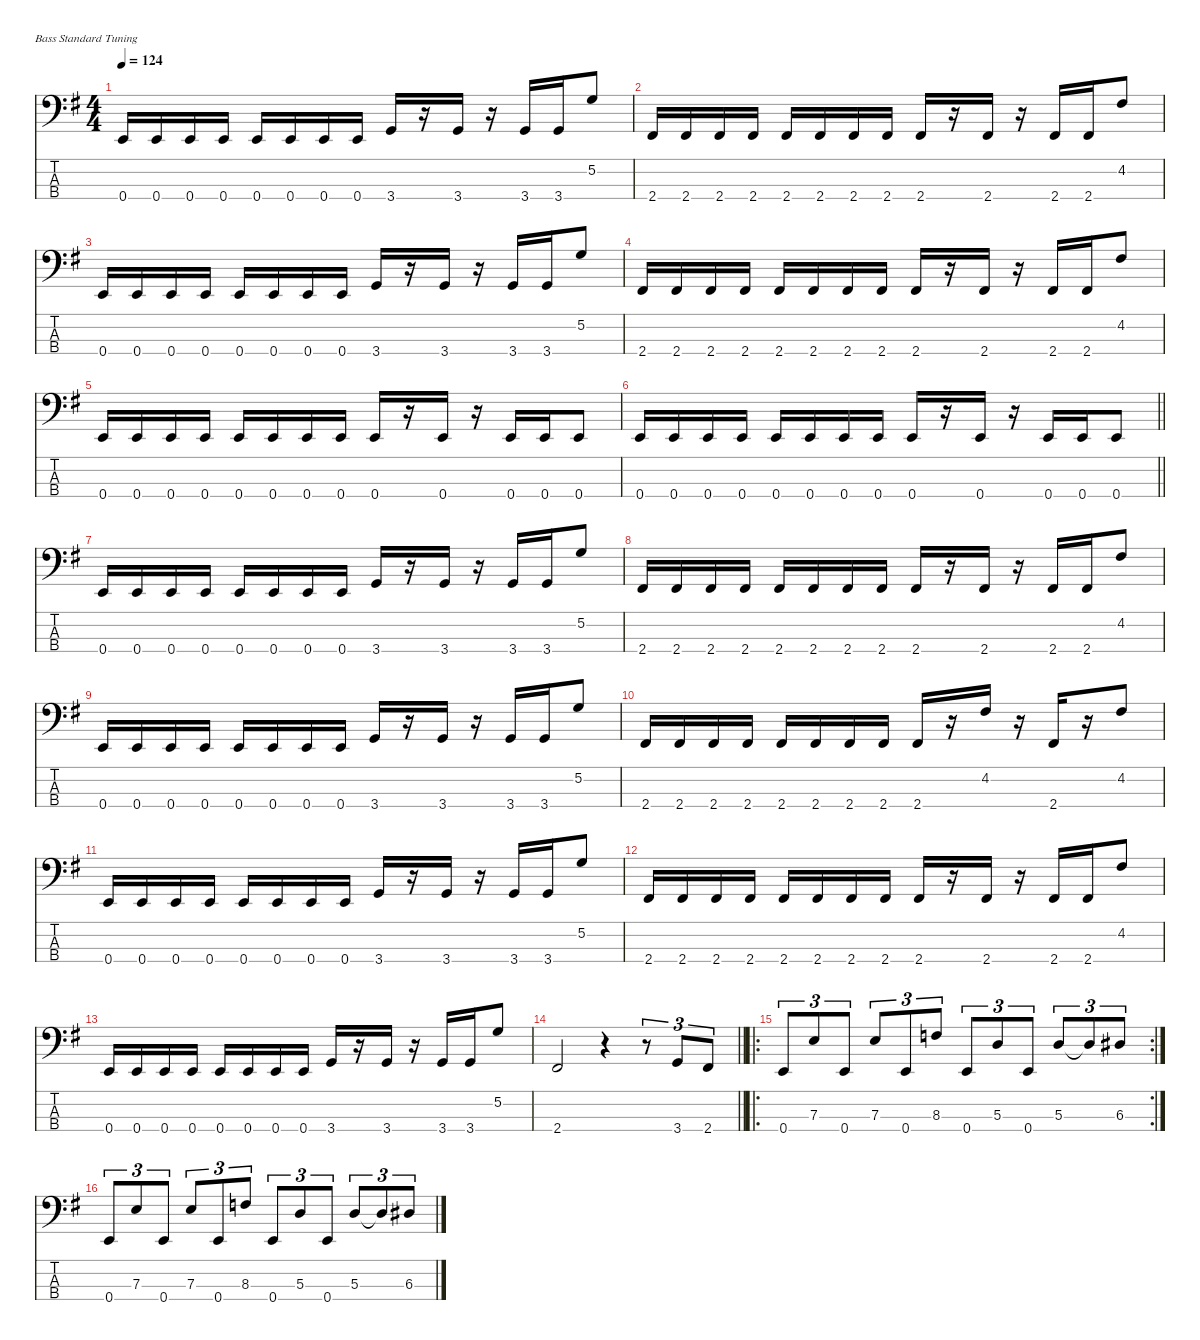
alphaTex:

\defaultSystemsLayout 4
\hideDynamics
\bracketExtendMode nobrackets
\singleTrackTrackNamePolicy hidden
\multiTrackTrackNamePolicy hidden
\otherSystemsTrackNameOrientation horizontal
\track ("Bass Gtr" "el.bs.") {defaultSystemsLayout 4 instrument electricbasspick}
\staff {score tabs}
\tuning (G2 D2 A1 E1)
\ts (4 4)
\tempo 124
\clef f4
\ks eminor
0.4{acc forcenatural}.16{dy fff beam Up} 0.4{acc forcenatural}.16{beam Up} 0.4{acc forcenatural}.16{beam Up} 0.4{acc forcenatural}.16{beam Up} 0.4{acc forcenatural}.16{beam Up} 0.4{acc forcenatural}.16{beam Up} 0.4{acc forcenatural}.16{beam Up} 0.4{acc forcenatural}.16{beam Up} 3.4{acc forcenatural}.16{beam Up} r.16{beam Up} 3.4{acc forcenatural}.16{beam Up} r.16{beam Up} 3.4{acc forcenatural}.16{beam Up} 3.4{acc forcenatural}.16{beam Up} 5.2{acc forcenatural}.8{beam Up} |
2.4{acc #}.16{beam Up} 2.4{acc #}.16{beam Up} 2.4{acc #}.16{beam Up} 2.4{acc #}.16{beam Up} 2.4{acc #}.16{beam Up} 2.4{acc #}.16{beam Up} 2.4{acc #}.16{beam Up} 2.4{acc #}.16{beam Up} 2.4{acc #}.16{beam Up} r.16{beam Up} 2.4{acc #}.16{beam Up} r.16{beam Up} 2.4{acc #}.16{beam Up} 2.4{acc #}.16{beam Up} 4.2{acc #}.8{beam Up} |
0.4{acc forcenatural}.16{beam Up} 0.4{acc forcenatural}.16{beam Up} 0.4{acc forcenatural}.16{beam Up} 0.4{acc forcenatural}.16{beam Up} 0.4{acc forcenatural}.16{beam Up} 0.4{acc forcenatural}.16{beam Up} 0.4{acc forcenatural}.16{beam Up} 0.4{acc forcenatural}.16{beam Up} 3.4{acc forcenatural}.16{beam Up} r.16{beam Up} 3.4{acc forcenatural}.16{beam Up} r.16{beam Up} 3.4{acc forcenatural}.16{beam Up} 3.4{acc forcenatural}.16{beam Up} 5.2{acc forcenatural}.8{beam Up} |
2.4{acc #}.16{beam Up} 2.4{acc #}.16{beam Up} 2.4{acc #}.16{beam Up} 2.4{acc #}.16{beam Up} 2.4{acc #}.16{beam Up} 2.4{acc #}.16{beam Up} 2.4{acc #}.16{beam Up} 2.4{acc #}.16{beam Up} 2.4{acc #}.16{beam Up} r.16{beam Up} 2.4{acc #}.16{beam Up} r.16{beam Up} 2.4{acc #}.16{beam Up} 2.4{acc #}.16{beam Up} 4.2{acc #}.8{beam Up} |
0.4{acc forcenatural}.16{beam Up} 0.4{acc forcenatural}.16{beam Up} 0.4{acc forcenatural}.16{beam Up} 0.4{acc forcenatural}.16{beam Up} 0.4{acc forcenatural}.16{beam Up} 0.4{acc forcenatural}.16{beam Up} 0.4{acc forcenatural}.16{beam Up} 0.4{acc forcenatural}.16{beam Up} 0.4{acc forcenatural}.16{beam Up} r.16{beam Up} 0.4{acc forcenatural}.16{beam Up} r.16{beam Up} 0.4{acc forcenatural}.16{beam Up} 0.4{acc forcenatural}.16{beam Up} 0.4{acc forcenatural}.8{beam Up} |
\barLineRight lightlight
0.4{acc forcenatural}.16{beam Up} 0.4{acc forcenatural}.16{beam Up} 0.4{acc forcenatural}.16{beam Up} 0.4{acc forcenatural}.16{beam Up} 0.4{acc forcenatural}.16{beam Up} 0.4{acc forcenatural}.16{beam Up} 0.4{acc forcenatural}.16{beam Up} 0.4{acc forcenatural}.16{beam Up} 0.4{acc forcenatural}.16{beam Up} r.16{beam Up} 0.4{acc forcenatural}.16{beam Up} r.16{beam Up} 0.4{acc forcenatural}.16{beam Up} 0.4{acc forcenatural}.16{beam Up} 0.4{acc forcenatural}.8{beam Up} |
0.4{acc forcenatural}.16{beam Up} 0.4{acc forcenatural}.16{beam Up} 0.4{acc forcenatural}.16{beam Up} 0.4{acc forcenatural}.16{beam Up} 0.4{acc forcenatural}.16{beam Up} 0.4{acc forcenatural}.16{beam Up} 0.4{acc forcenatural}.16{beam Up} 0.4{acc forcenatural}.16{beam Up} 3.4{acc forcenatural}.16{beam Up} r.16{beam Up} 3.4{acc forcenatural}.16{beam Up} r.16{beam Up} 3.4{acc forcenatural}.16{beam Up} 3.4{acc forcenatural}.16{beam Up} 5.2{acc forcenatural}.8{beam Up} |
2.4{acc #}.16{beam Up} 2.4{acc #}.16{beam Up} 2.4{acc #}.16{beam Up} 2.4{acc #}.16{beam Up} 2.4{acc #}.16{beam Up} 2.4{acc #}.16{beam Up} 2.4{acc #}.16{beam Up} 2.4{acc #}.16{beam Up} 2.4{acc #}.16{beam Up} r.16{beam Up} 2.4{acc #}.16{beam Up} r.16{beam Up} 2.4{acc #}.16{beam Up} 2.4{acc #}.16{beam Up} 4.2{acc #}.8{beam Up} |
0.4{acc forcenatural}.16{beam Up} 0.4{acc forcenatural}.16{beam Up} 0.4{acc forcenatural}.16{beam Up} 0.4{acc forcenatural}.16{beam Up} 0.4{acc forcenatural}.16{beam Up} 0.4{acc forcenatural}.16{beam Up} 0.4{acc forcenatural}.16{beam Up} 0.4{acc forcenatural}.16{beam Up} 3.4{acc forcenatural}.16{beam Up} r.16{beam Up} 3.4{acc forcenatural}.16{beam Up} r.16{beam Up} 3.4{acc forcenatural}.16{beam Up} 3.4{acc forcenatural}.16{beam Up} 5.2{acc forcenatural}.8{beam Up} |
2.4{acc #}.16{beam Up} 2.4{acc #}.16{beam Up} 2.4{acc #}.16{beam Up} 2.4{acc #}.16{beam Up} 2.4{acc #}.16{beam Up} 2.4{acc #}.16{beam Up} 2.4{acc #}.16{beam Up} 2.4{acc #}.16{beam Up} 2.4{acc #}.16{beam Up} r.16{beam Up} 4.2{acc #}.16{beam Up} r.16{beam Up} 2.4{acc #}.16{beam Up} r.16{beam Up} 4.2{acc #}.8{beam Up} |
0.4{acc forcenatural}.16{beam Up} 0.4{acc forcenatural}.16{beam Up} 0.4{acc forcenatural}.16{beam Up} 0.4{acc forcenatural}.16{beam Up} 0.4{acc forcenatural}.16{beam Up} 0.4{acc forcenatural}.16{beam Up} 0.4{acc forcenatural}.16{beam Up} 0.4{acc forcenatural}.16{beam Up} 3.4{acc forcenatural}.16{beam Up} r.16{beam Up} 3.4{acc forcenatural}.16{beam Up} r.16{beam Up} 3.4{acc forcenatural}.16{beam Up} 3.4{acc forcenatural}.16{beam Up} 5.2{acc forcenatural}.8{beam Up} |
2.4{acc #}.16{beam Up} 2.4{acc #}.16{beam Up} 2.4{acc #}.16{beam Up} 2.4{acc #}.16{beam Up} 2.4{acc #}.16{beam Up} 2.4{acc #}.16{beam Up} 2.4{acc #}.16{beam Up} 2.4{acc #}.16{beam Up} 2.4{acc #}.16{beam Up} r.16{beam Up} 2.4{acc #}.16{beam Up} r.16{beam Up} 2.4{acc #}.16{beam Up} 2.4{acc #}.16{beam Up} 4.2{acc #}.8{beam Up} |
0.4{acc forcenatural}.16{beam Up} 0.4{acc forcenatural}.16{beam Up} 0.4{acc forcenatural}.16{beam Up} 0.4{acc forcenatural}.16{beam Up} 0.4{acc forcenatural}.16{beam Up} 0.4{acc forcenatural}.16{beam Up} 0.4{acc forcenatural}.16{beam Up} 0.4{acc forcenatural}.16{beam Up} 3.4{acc forcenatural}.16{beam Up} r.16{beam Up} 3.4{acc forcenatural}.16{beam Up} r.16{beam Up} 3.4{acc forcenatural}.16{beam Up} 3.4{acc forcenatural}.16{beam Up} 5.2{acc forcenatural}.8{beam Up} |
\barLineRight lightlight
2.4{acc #}.2{beam Up} r.4{beam Up} r.8{tu (3 2) beam Up} 3.4{acc forcenatural}.8{tu (3 2) beam Up} 2.4{acc #}.8{tu (3 2) beam Up} |
\ro
\rc 2
0.4{acc forcenatural}.8{tu (3 2) beam Up} 7.3{acc forcenatural}.8{tu (3 2) beam Up} 0.4{acc forcenatural}.8{tu (3 2) beam Up} 7.3{acc forcenatural}.8{tu (3 2) beam Up} 0.4{acc forcenatural}.8{tu (3 2) beam Up} 8.3{acc forcenatural}.8{tu (3 2) beam Up} 0.4{acc forcenatural}.8{tu (3 2) beam Up} 5.3{acc forcenatural}.8{tu (3 2) beam Up} 0.4{acc forcenatural}.8{tu (3 2) beam Up} 5.3{acc forcenatural}.8{tu (3 2) beam Up} 5.3{t acc forcenatural}.8{tu (3 2) beam Up} 6.3{acc #}.8{tu (3 2) beam Up} |
0.4{acc forcenatural}.8{tu (3 2) beam Up} 7.3{acc forcenatural}.8{tu (3 2) beam Up} 0.4{acc forcenatural}.8{tu (3 2) beam Up} 7.3{acc forcenatural}.8{tu (3 2) beam Up} 0.4{acc forcenatural}.8{tu (3 2) beam Up} 8.3{acc forcenatural}.8{tu (3 2) beam Up} 0.4{acc forcenatural}.8{tu (3 2) beam Up} 5.3{acc forcenatural}.8{tu (3 2) beam Up} 0.4{acc forcenatural}.8{tu (3 2) beam Up} 5.3{acc forcenatural}.8{tu (3 2) beam Up} 5.3{t acc forcenatural}.8{tu (3 2) beam Up} 6.3{acc #}.8{tu (3 2) beam Up}
